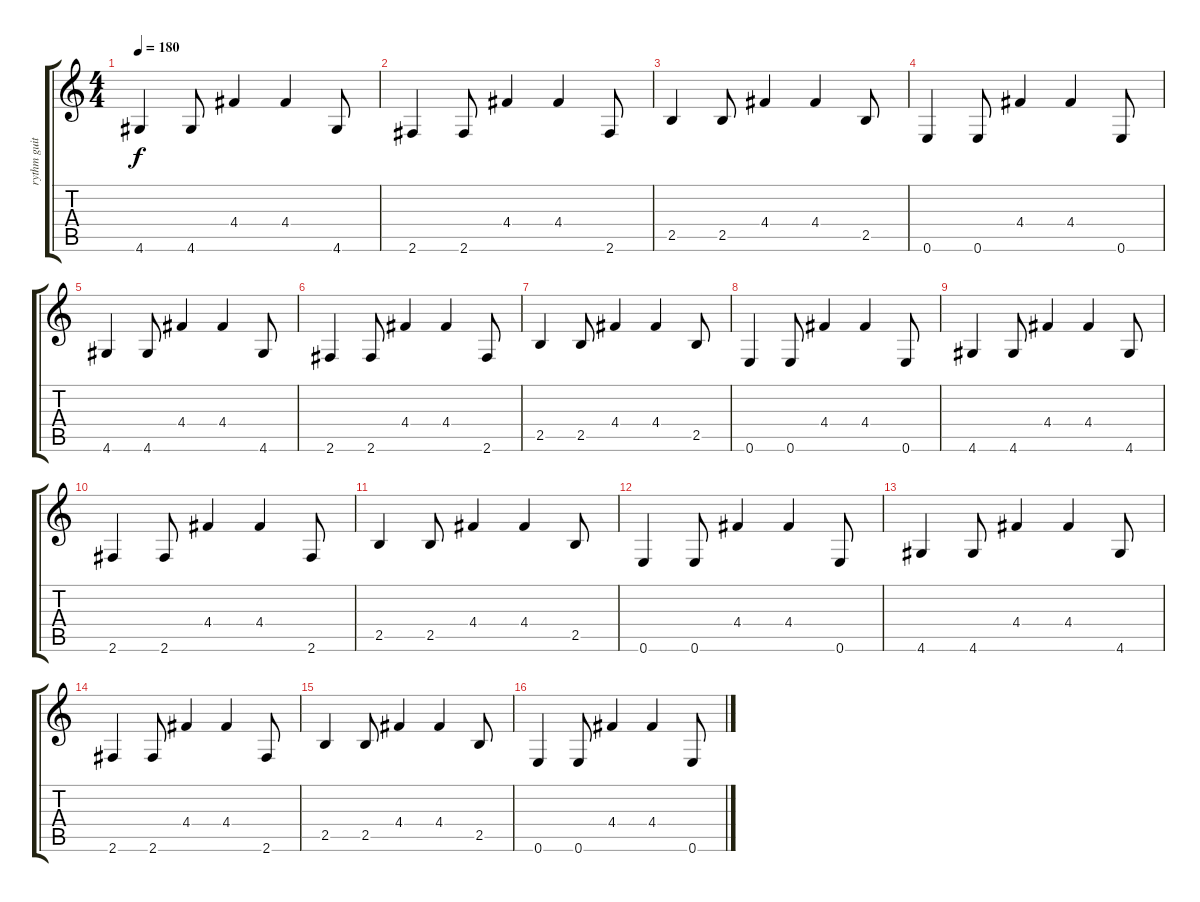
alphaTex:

\track ("rythm guitar" "rythm guit") {instrument overdrivenguitar}
\staff {score tabs}
\tuning (E4 B3 G3 D3 A2 E2) {hide}
\ts (4 4)
\tempo 180
\clef g2
\ks c
4.6.4{dy f} 4.6.8 4.4.4 4.4.4 4.6.8 |
2.6.4 2.6.8 4.4.4 4.4.4 2.6.8 |
2.5.4{instrument electricguitarclean} 2.5.8 4.4.4 4.4.4 2.5.8 |
0.6.4 0.6.8 4.4.4 4.4.4 0.6.8 |
4.6.4 4.6.8 4.4.4 4.4.4 4.6.8 |
2.6.4 2.6.8 4.4.4 4.4.4 2.6.8 |
2.5.4{instrument electricguitarclean} 2.5.8 4.4.4 4.4.4 2.5.8 |
0.6.4 0.6.8 4.4.4 4.4.4 0.6.8 |
4.6.4 4.6.8 4.4.4 4.4.4 4.6.8 |
2.6.4 2.6.8 4.4.4 4.4.4 2.6.8 |
2.5.4{instrument electricguitarclean} 2.5.8 4.4.4 4.4.4 2.5.8 |
0.6.4 0.6.8 4.4.4 4.4.4 0.6.8 |
4.6.4 4.6.8 4.4.4 4.4.4 4.6.8 |
2.6.4 2.6.8 4.4.4 4.4.4 2.6.8 |
2.5.4{instrument electricguitarclean} 2.5.8 4.4.4 4.4.4 2.5.8 |
0.6.4 0.6.8 4.4.4 4.4.4 0.6.8
